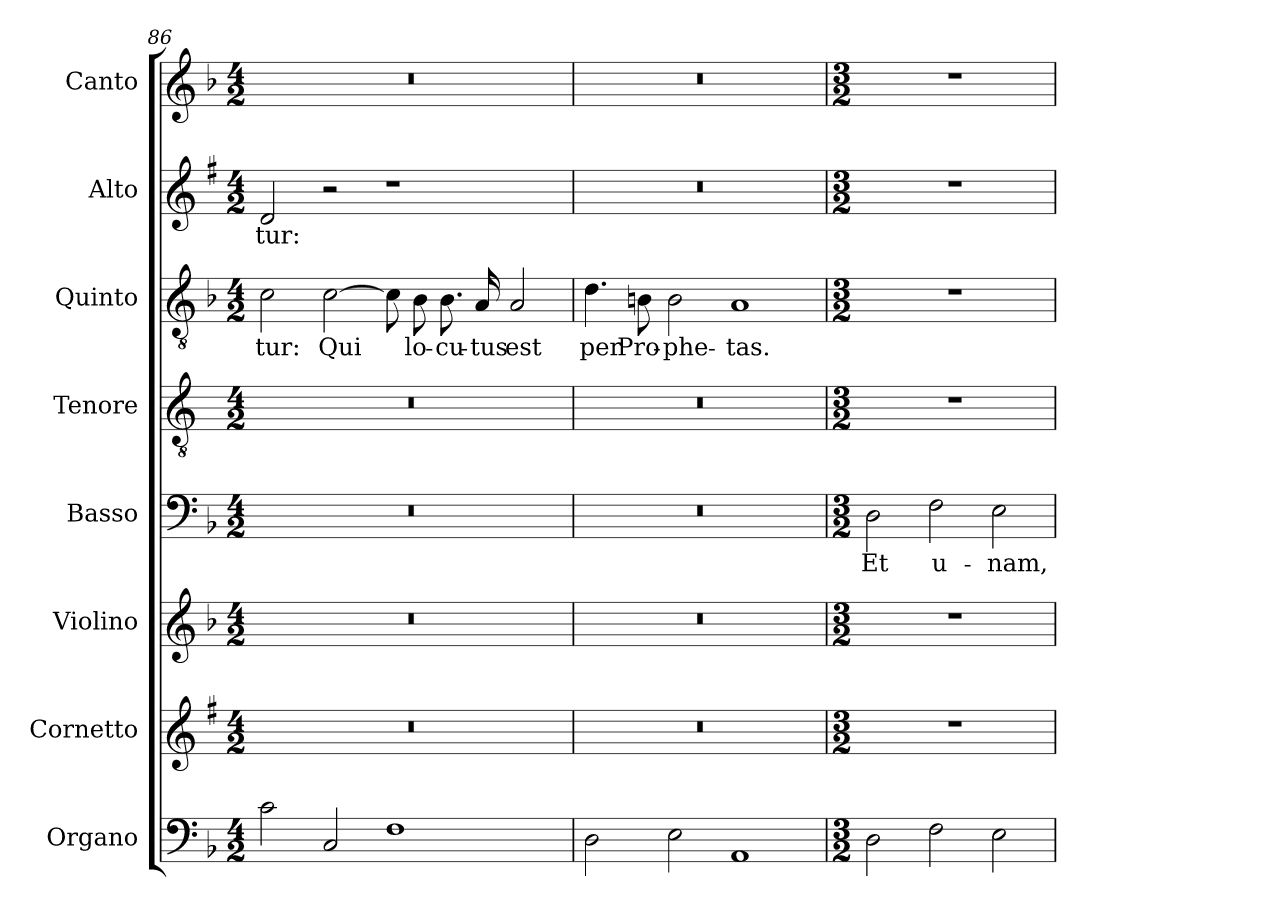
**kern	**kern	**kern	**kern	**text	**kern	**kern	**text	**kern	**text	**kern
*part8	*part7	*part6	*part5	*part5	*part4	*part3	*part3	*part2	*part2	*part1
*staff8	*staff7	*staff6	*staff5	*staff5	*staff4	*staff3	*staff3	*staff2	*staff2	*staff1
*I"Organo	*I"Cornetto	*I"Violino	*I"Basso	*	*I"Tenore	*I"Quinto	*	*I"Alto	*	*I"Canto
*I'Or	*I'Cto.	*I'Vln.	*I'B	*	*I'T	*	*	*I'A	*	*I'C
*clefF4	*clefG2	*clefG2	*clefF4	*	*clefGv2	*clefGv2	*	*clefG2	*	*clefG2
*	*ITrd1c2	*	*	*	*ITrd4c7	*	*	*ITrd1c2	*	*
*k[b-]	*k[b-]	*k[b-]	*k[b-]	*	*k[b-]	*k[b-]	*	*k[b-]	*	*k[b-]
*F:	*F:	*F:	*F:	*	*F:	*F:	*	*F:	*	*F:
*M4/2	*M4/2	*M4/2	*M4/2	*	*M4/2	*M4/2	*	*M4/2	*	*M4/2
=86	=86	=86	=86	=86	=86	=86	=86	=86	=86	=86
!	!	!	!	!	!	!	!LO:LY:b	!	!LO:LY:b	!
2c\	0r	0r	0r	.	0r	2c\	-tur:	2c/	-tur:	0r
!	!	!	!	!	!	!	!LO:LY:b	!	!	!
2C/	.	.	.	.	.	[2c\	Qui	2r	.	.
1F	.	.	.	.	.	8c\]	.	1r	.	.
!	!	!	!	!	!	!	!LO:LY:b	!	!	!
.	.	.	.	.	.	8B-\	lo-	.	.	.
!	!	!	!	!	!	!	!LO:LY:b	!	!	!
.	.	.	.	.	.	8.B-\	-cu-	.	.	.
!	!	!	!	!	!	!	!LO:LY:b	!	!	!
.	.	.	.	.	.	16A/	-tus	.	.	.
!	!	!	!	!	!	!	!LO:LY:b	!	!	!
.	.	.	.	.	.	2A/	est	.	.	.
=87	=87	=87	=87	=87	=87	=87	=87	=87	=87	=87
!	!	!	!	!	!	!	!LO:LY:b	!	!	!
2D\	0r	0r	0r	.	0r	4.d\	per	0r	.	0r
!	!	!	!	!	!	!	!LO:LY:b	!	!	!
.	.	.	.	.	.	8Bn\	Pro-	.	.	.
!	!	!	!	!	!	!	!LO:LY:b	!	!	!
2E\	.	.	.	.	.	2B\	-phe-	.	.	.
!	!	!	!	!	!	!	!LO:LY:b	!	!	!
1AA	.	.	.	.	.	1A	-tas.	.	.	.
!!LO:PB:g=z
=88	=88	=88	=88	=88	=88	=88	=88	=88	=88	=88
*M3/2	*M3/2	*M3/2	*M3/2	*	*M3/2	*M3/2	*	*M3/2	*	*M3/2
!	!	!	!	!LO:LY:b	!	!	!	!	!	!
2D\	1.r	1.r	2D\	Et	1.r	1.r	.	1.r	.	1.r
!	!	!	!	!LO:LY:b	!	!	!	!	!	!
2F\	.	.	2F\	u-	.	.	.	.	.	.
!	!	!	!	!LO:LY:b	!	!	!	!	!	!
2E\	.	.	2E\	-nam,	.	.	.	.	.	.
=	=	=	=	=	=	=	=	=	=	=
*-	*-	*-	*-	*-	*-	*-	*-	*-	*-	*-
